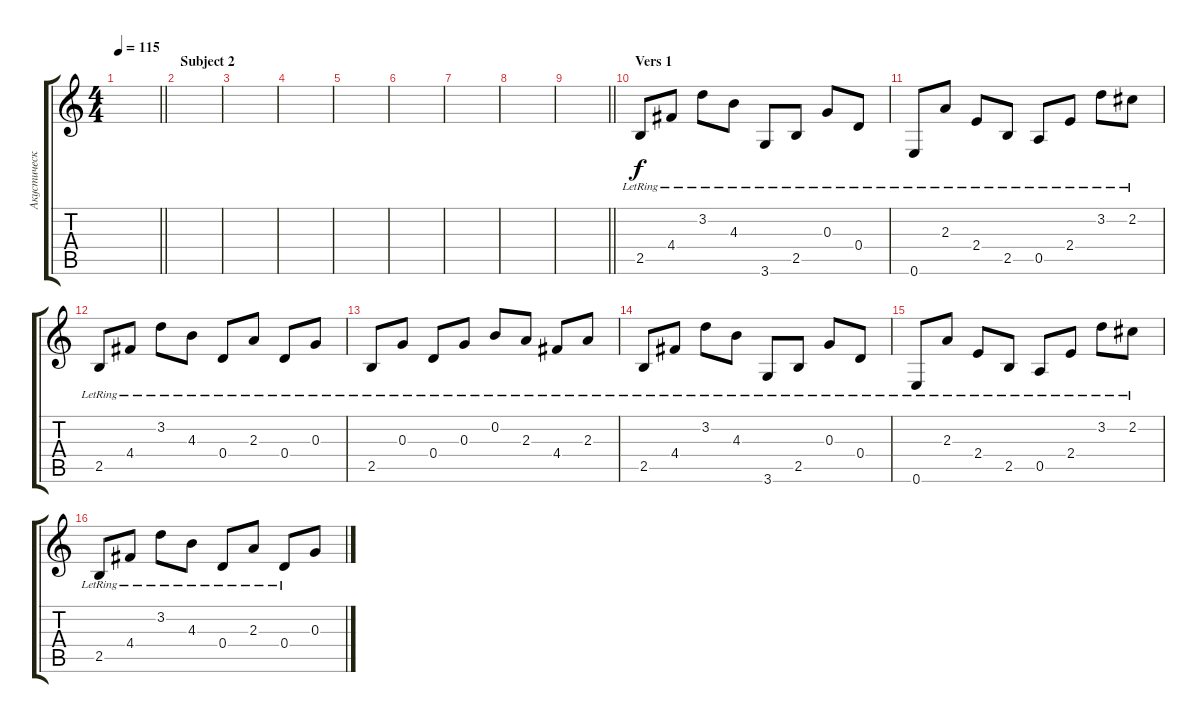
\track ("Акустическая гитара" "Акустическ") {instrument acousticguitarsteel}
\staff {score tabs}
\tuning (E4 B3 G3 D3 A2 E2) {hide}
\ts (4 4)
\tempo 115
\clef g2
\barLineRight lightlight
\ks c
|
\section ("" "Subject 2")
|
|
|
|
|
|
|
\barLineRight lightlight
|
\section ("" "Vers 1")
2.5{lr}.8 4.4{lr}.8 3.2{lr}.8 4.3{lr}.8 3.6{lr}.8 2.5{lr}.8 0.3{lr}.8 0.4{lr}.8 |
0.6{lr}.8 2.3{lr}.8 2.4{lr}.8 2.5{lr}.8 0.5{lr}.8 2.4{lr}.8 3.2{lr}.8 2.2{lr}.8 |
2.5{lr}.8 4.4{lr}.8 3.2{lr}.8 4.3{lr}.8 0.4{lr}.8 2.3{lr}.8 0.4{lr}.8 0.3{lr}.8 |
2.5{lr}.8 0.3{lr}.8 0.4{lr}.8 0.3{lr}.8 0.2{lr}.8 2.3{lr}.8 4.4{lr}.8 2.3{lr}.8 |
2.5{lr}.8 4.4{lr}.8 3.2{lr}.8 4.3{lr}.8 3.6{lr}.8 2.5{lr}.8 0.3{lr}.8 0.4{lr}.8 |
0.6{lr}.8 2.3{lr}.8 2.4{lr}.8 2.5{lr}.8 0.5{lr}.8 2.4{lr}.8 3.2{lr}.8 2.2{lr}.8 |
2.5{lr}.8 4.4{lr}.8 3.2{lr}.8 4.3{lr}.8 0.4{lr}.8 2.3{lr}.8 0.4{lr}.8 0.3.8
